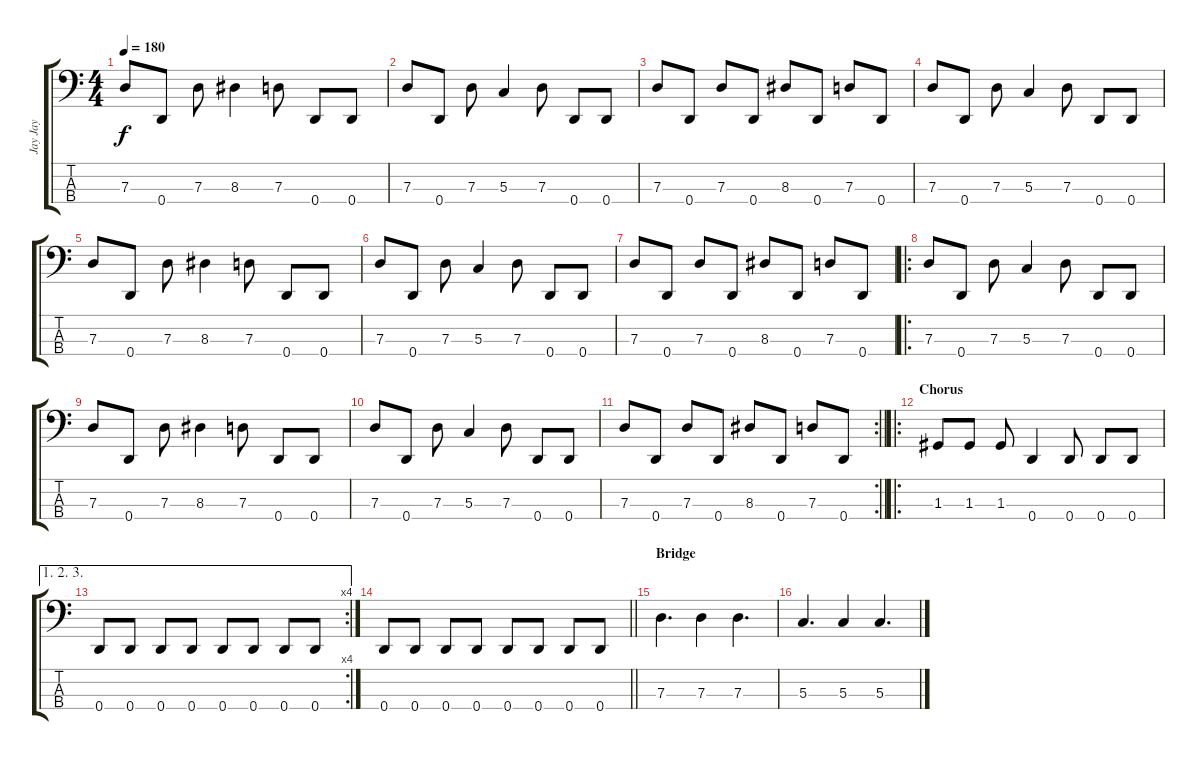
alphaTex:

\track ("Jay Jay" "Jay Jay") {instrument electricbasspick}
\staff {score tabs}
\tuning (F2 C2 G1 D1) {hide}
\ts (4 4)
\tempo 180
\clef f4
\ks c
7.3.8{dy f} 0.4.8 7.3.8 8.3.4 7.3.8 0.4.8 0.4.8 |
7.3.8 0.4.8 7.3.8 5.3.4 7.3.8 0.4.8 0.4.8 |
7.3.8 0.4.8 7.3.8 0.4.8 8.3.8 0.4.8 7.3.8 0.4.8 |
7.3.8 0.4.8 7.3.8 5.3.4 7.3.8 0.4.8 0.4.8 |
7.3.8 0.4.8 7.3.8 8.3.4 7.3.8 0.4.8 0.4.8 |
7.3.8 0.4.8 7.3.8 5.3.4 7.3.8 0.4.8 0.4.8 |
7.3.8 0.4.8 7.3.8 0.4.8 8.3.8 0.4.8 7.3.8 0.4.8 |
\ro
7.3.8 0.4.8 7.3.8 5.3.4 7.3.8 0.4.8 0.4.8 |
7.3.8 0.4.8 7.3.8 8.3.4 7.3.8 0.4.8 0.4.8 |
7.3.8 0.4.8 7.3.8 5.3.4 7.3.8 0.4.8 0.4.8 |
\rc 2
\barLineRight lightlight
7.3.8 0.4.8 7.3.8 0.4.8 8.3.8 0.4.8 7.3.8 0.4.8 |
\ro
\section ("" "Chorus")
1.3.8 1.3.8 1.3.8 0.4.4 0.4.8 0.4.8 0.4.8 |
\ae (1 2 3)
\rc 4
0.4.8 0.4.8 0.4.8 0.4.8 0.4.8 0.4.8 0.4.8 0.4.8 |
\barLineRight lightlight
0.4.8 0.4.8 0.4.8 0.4.8 0.4.8 0.4.8 0.4.8 0.4.8 |
\section ("" "Bridge")
7.3.4{d} 7.3.4 7.3.4{d} |
5.3.4{d} 5.3.4 5.3.4{d}
